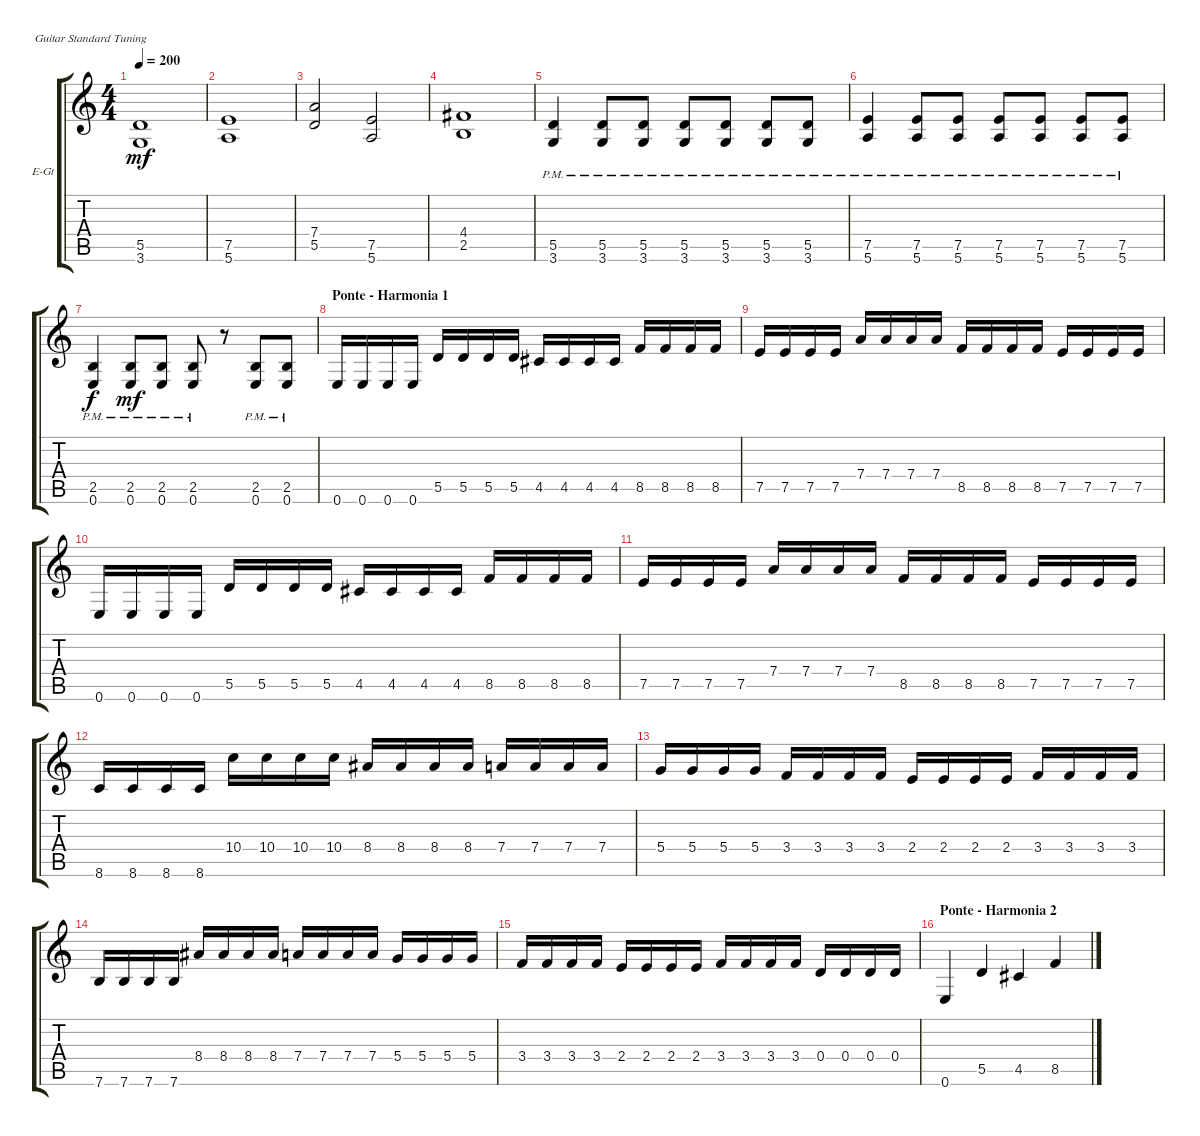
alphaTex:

\defaultSystemsLayout 4
\bracketExtendMode groupsimilarinstruments
\firstSystemTrackNameOrientation horizontal
\otherSystemsTrackNameOrientation horizontal
\track ("Gtr1" "E-Gt") {instrument distortionguitar}
\staff {score tabs}
\tuning (E4 B3 G3 D3 A2 E2)
\ts (4 4)
\tempo 200
\clef g2
\ks c
(3.6 5.5).1{dy mf} |
(5.6 7.5).1 |
(5.5 7.4).2 (7.5 5.6).2 |
(2.5 4.4).1 |
(3.6{pm} 5.5{pm}).4 (3.6{pm} 5.5{pm}).8 (3.6{pm} 5.5{pm}).8 (3.6{pm} 5.5{pm}).8 (3.6{pm} 5.5{pm}).8 (3.6{pm} 5.5{pm}).8 (3.6{pm} 5.5{pm}).8 |
(5.6{pm} 7.5{pm}).4 (5.6{pm} 7.5{pm}).8 (5.6{pm} 7.5{pm}).8 (5.6{pm} 7.5{pm}).8 (5.6{pm} 7.5{pm}).8 (5.6{pm} 7.5{pm}).8 (5.6{pm} 7.5{pm}).8 |
(0.6{pm} 2.5{pm}).4{dy f} (0.6{pm} 2.5{pm}).8{dy mf} (0.6{pm} 2.5{pm}).8 (0.6{pm} 2.5{pm}).8 r.8 (0.6{pm} 2.5{pm}).8 (0.6{pm} 2.5{pm}).8 |
\section ("" "Ponte - Harmonia 1")
0.6.16 0.6.16 0.6.16 0.6.16 5.5.16 5.5.16 5.5.16 5.5.16 4.5.16 4.5.16 4.5.16 4.5.16 8.5.16 8.5.16 8.5.16 8.5.16 |
7.5.16 7.5.16 7.5.16 7.5.16 7.4.16 7.4.16 7.4.16 7.4.16 8.5.16 8.5.16 8.5.16 8.5.16 7.5.16 7.5.16 7.5.16 7.5.16 |
0.6.16 0.6.16 0.6.16 0.6.16 5.5.16 5.5.16 5.5.16 5.5.16 4.5.16 4.5.16 4.5.16 4.5.16 8.5.16 8.5.16 8.5.16 8.5.16 |
7.5.16 7.5.16 7.5.16 7.5.16 7.4.16 7.4.16 7.4.16 7.4.16 8.5.16 8.5.16 8.5.16 8.5.16 7.5.16 7.5.16 7.5.16 7.5.16 |
8.6.16 8.6.16 8.6.16 8.6.16 10.4.16 10.4.16 10.4.16 10.4.16 8.4.16 8.4.16 8.4.16 8.4.16 7.4.16 7.4.16 7.4.16 7.4.16 |
5.4.16 5.4.16 5.4.16 5.4.16 3.4.16 3.4.16 3.4.16 3.4.16 2.4.16 2.4.16 2.4.16 2.4.16 3.4.16 3.4.16 3.4.16 3.4.16 |
7.6.16 7.6.16 7.6.16 7.6.16 8.4.16 8.4.16 8.4.16 8.4.16 7.4.16 7.4.16 7.4.16 7.4.16 5.4.16 5.4.16 5.4.16 5.4.16 |
3.4.16 3.4.16 3.4.16 3.4.16 2.4.16 2.4.16 2.4.16 2.4.16 3.4.16 3.4.16 3.4.16 3.4.16 0.4.16 0.4.16 0.4.16 0.4.16 |
\section ("" "Ponte - Harmonia 2")
0.6.4 5.5.4 4.5.4 8.5.4
